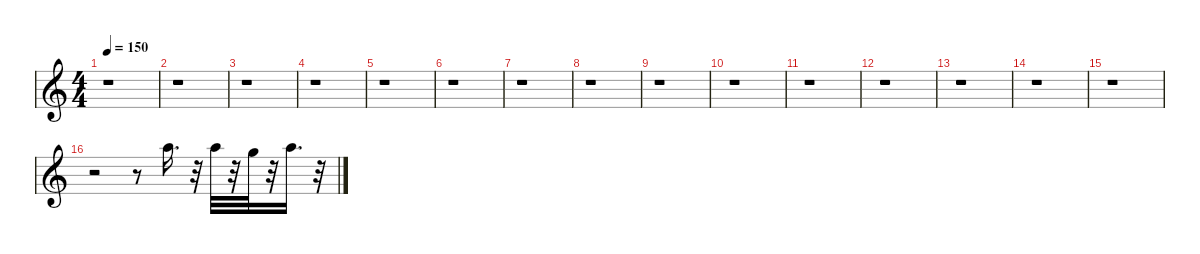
\defaultSystemsLayout 4
\hideDynamics
\bracketExtendMode nobrackets
\singleTrackTrackNamePolicy hidden
\multiTrackTrackNamePolicy hidden
\firstSystemTrackNameMode fullname
\firstSystemTrackNameOrientation horizontal
\otherSystemsTrackNameOrientation horizontal
\track ("Percy" "fx.synth.") {instrument fx8scifi}
\staff {score}
\tuning (E4 B3 G3 D3 A2 E2)
\ts (4 4)
\tempo 150
\clef g2
\ks c
r.1{dy f beam Down} |
r.1{beam Down} |
r.1{beam Down} |
r.1{beam Down} |
r.1{beam Down} |
r.1{beam Down} |
r.1{beam Down} |
r.1{beam Down} |
r.1{beam Down} |
r.1{beam Down} |
r.1{beam Down} |
r.1{beam Down} |
r.1{beam Down} |
r.1{beam Down} |
r.1{beam Down} |
r.2{beam Down} r.8{beam Down} 17.1.16{d beam Down} r.32{beam Down} 17.1.32{beam Down} r.32{beam Down} 15.1.32{beam Down} r.32{beam Down} 17.1.16{d beam Down} r.32{beam Down}
